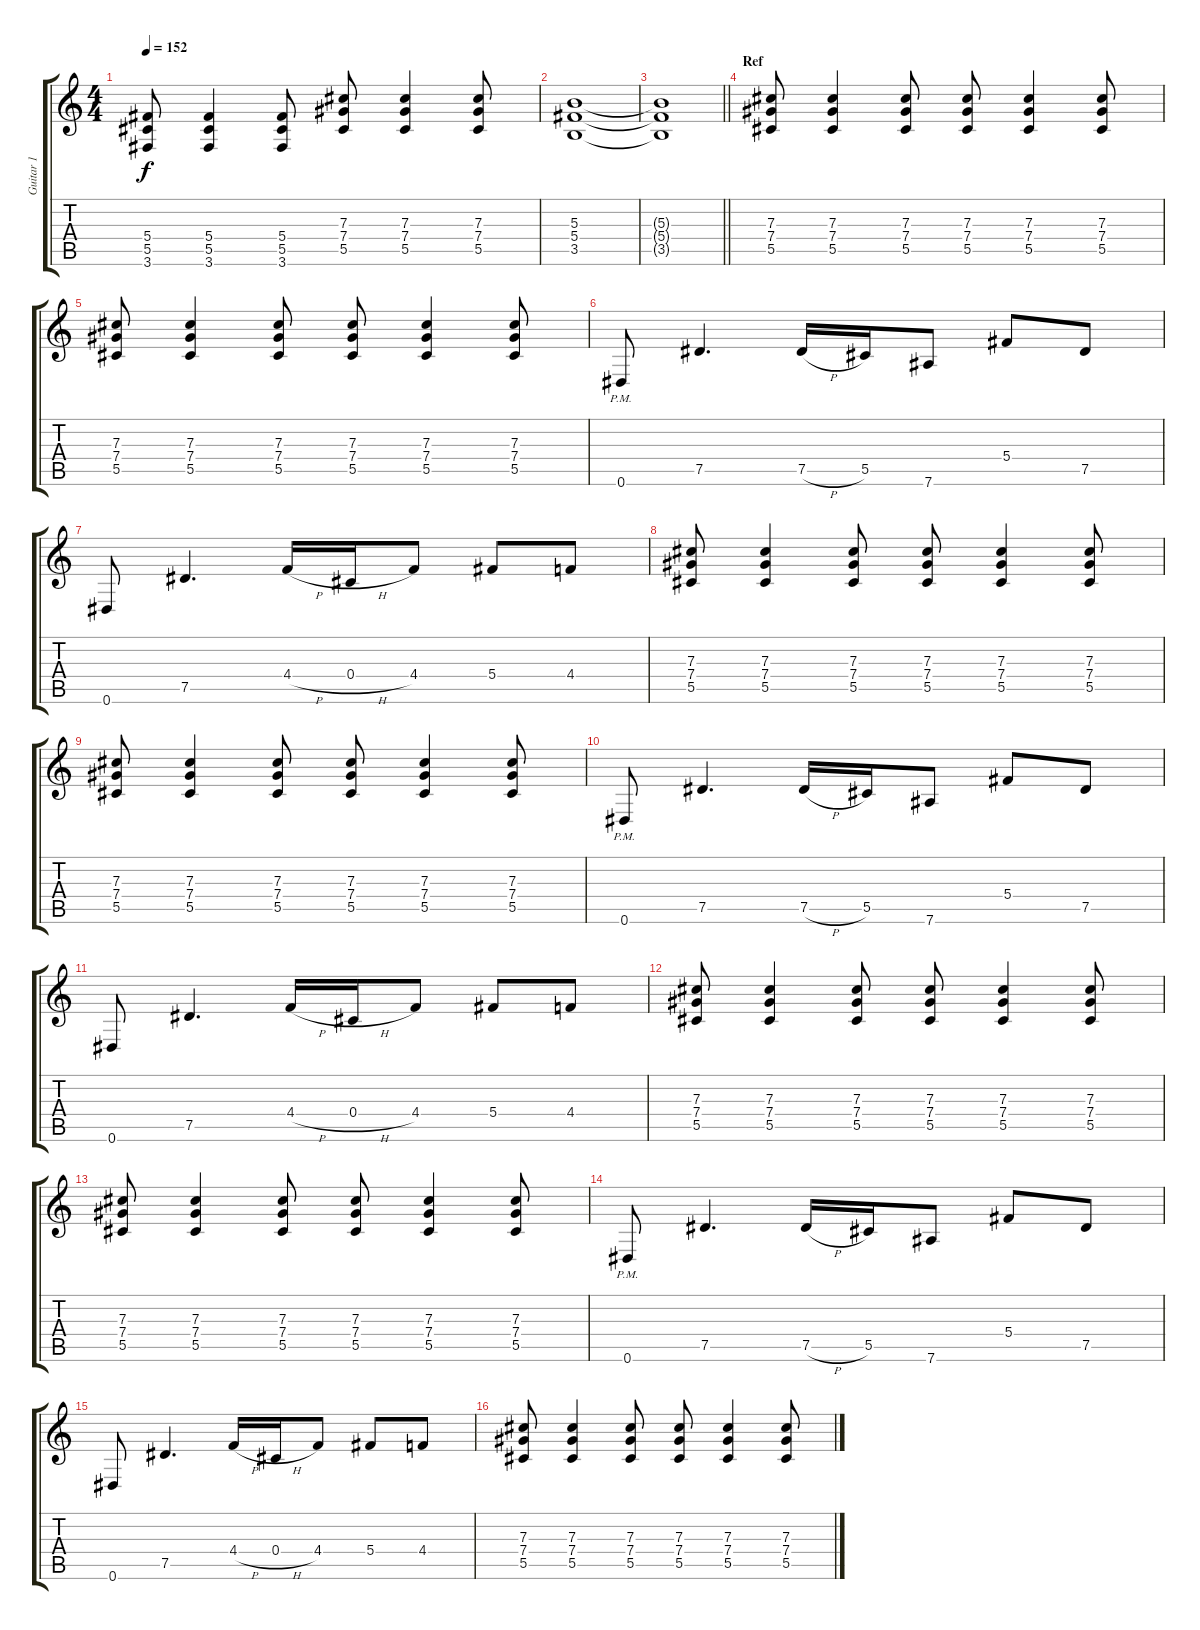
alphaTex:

\track ("Guitar 1" "Guitar 1") {instrument distortionguitar}
\staff {score tabs}
\tuning (Eb4 Bb3 Gb3 Db3 Ab2 Eb2) {hide}
\ts (4 4)
\tempo 152
\clef g2
\ks c
(5.4 5.5 3.6).8{dy f} (5.4 5.5 3.6).4 (5.4 5.5 3.6).8 (7.3 7.4 5.5).8 (7.3 7.4 5.5).4 (7.3 7.4 5.5).8 |
(5.3 5.4 3.5).1 |
\barLineRight lightlight
(5.3{t} 5.4{t} 3.5{t}).1 |
\section ("" "Ref")
(7.3 7.4 5.5).8 (7.3 7.4 5.5).4 (7.3 7.4 5.5).8 (7.3 7.4 5.5).8 (7.3 7.4 5.5).4 (7.3 7.4 5.5).8 |
(7.3 7.4 5.5).8 (7.3 7.4 5.5).4 (7.3 7.4 5.5).8 (7.3 7.4 5.5).8 (7.3 7.4 5.5).4 (7.3 7.4 5.5).8 |
0.6{pm}.8 7.5.4{d} 7.5{h}.16 5.5.16 7.6.8 5.4.8 7.5.8 |
0.6.8 7.5.4{d} 4.4{h}.16 0.4{h}.16 4.4.8 5.4.8 4.4.8 |
(7.3 7.4 5.5).8 (7.3 7.4 5.5).4 (7.3 7.4 5.5).8 (7.3 7.4 5.5).8 (7.3 7.4 5.5).4 (7.3 7.4 5.5).8 |
(7.3 7.4 5.5).8 (7.3 7.4 5.5).4 (7.3 7.4 5.5).8 (7.3 7.4 5.5).8 (7.3 7.4 5.5).4 (7.3 7.4 5.5).8 |
0.6{pm}.8 7.5.4{d} 7.5{h}.16 5.5.16 7.6.8 5.4.8 7.5.8 |
0.6.8 7.5.4{d} 4.4{h}.16 0.4{h}.16 4.4.8 5.4.8 4.4.8 |
(7.3 7.4 5.5).8 (7.3 7.4 5.5).4 (7.3 7.4 5.5).8 (7.3 7.4 5.5).8 (7.3 7.4 5.5).4 (7.3 7.4 5.5).8 |
(7.3 7.4 5.5).8 (7.3 7.4 5.5).4 (7.3 7.4 5.5).8 (7.3 7.4 5.5).8 (7.3 7.4 5.5).4 (7.3 7.4 5.5).8 |
0.6{pm}.8 7.5.4{d} 7.5{h}.16 5.5.16 7.6.8 5.4.8 7.5.8 |
0.6.8 7.5.4{d} 4.4{h}.16 0.4{h}.16 4.4.8 5.4.8 4.4.8 |
(7.3 7.4 5.5).8 (7.3 7.4 5.5).4 (7.3 7.4 5.5).8 (7.3 7.4 5.5).8 (7.3 7.4 5.5).4 (7.3 7.4 5.5).8
